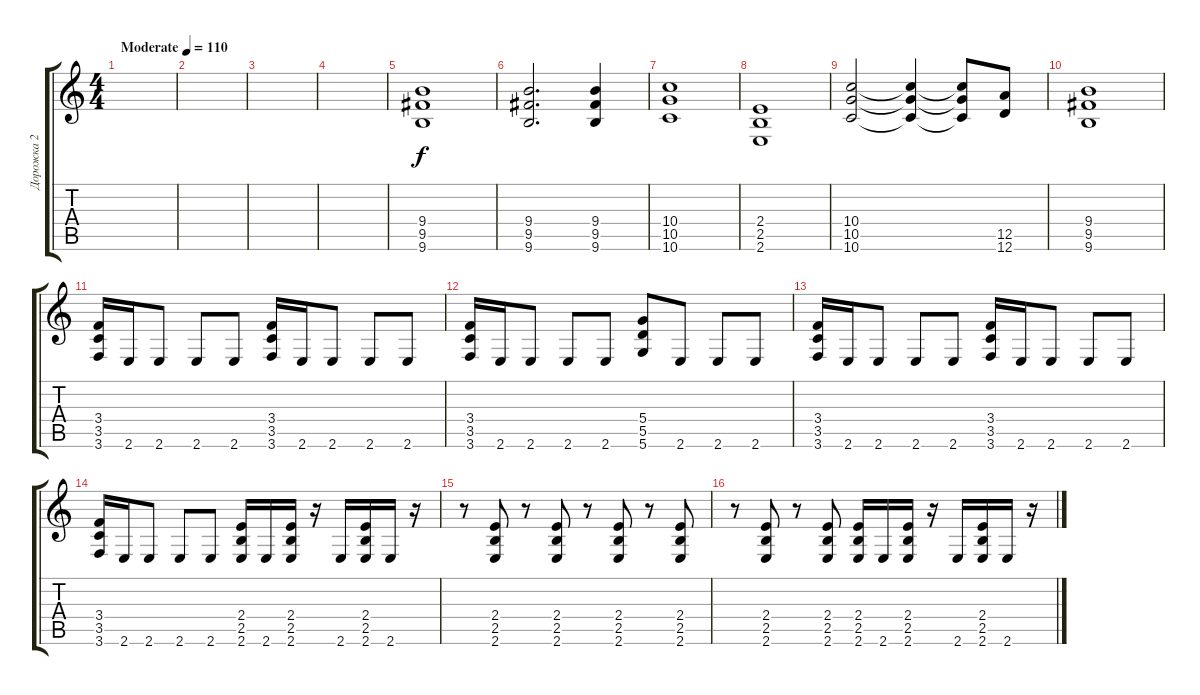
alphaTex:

\track ("Дорожка 2" "Дорожка 2") {instrument overdrivenguitar}
\staff {score tabs}
\tuning (E4 B3 G3 D3 A2 D2) {hide}
\ts (4 4)
\tempo (110 "Moderate")
\clef g2
\ks c
|
|
|
|
(9.4 9.5 9.6).1 |
(9.4 9.5 9.6).2{d} (9.4 9.5 9.6).4 |
(10.4 10.5 10.6).1 |
(2.4 2.5 2.6).1 |
(10.4 10.5 10.6).2 (10.4{t} 10.5{t} 10.6{t}).4 (10.4{t} 10.5{t} 10.6{t}).8 (12.5 12.6).8 |
(9.4 9.5 9.6).1 |
(3.4 3.5 3.6).16 2.6.16 2.6.8 2.6.8 2.6.8 (3.4 3.5 3.6).16 2.6.16 2.6.8 2.6.8 2.6.8 |
(3.4 3.5 3.6).16 2.6.16 2.6.8 2.6.8 2.6.8 (5.4 5.5 5.6).8 2.6.8 2.6.8 2.6.8 |
(3.4 3.5 3.6).16 2.6.16 2.6.8 2.6.8 2.6.8 (3.4 3.5 3.6).16 2.6.16 2.6.8 2.6.8 2.6.8 |
(3.4 3.5 3.6).16 2.6.16 2.6.8 2.6.8 2.6.8 (2.4 2.5 2.6).16 2.6.16 (2.4 2.5 2.6).16 r.16 2.6.16 (2.4 2.5 2.6).16 2.6.16 r.16 |
r.8 (2.4 2.5 2.6).8 r.8 (2.4 2.5 2.6).8 r.8 (2.4 2.5 2.6).8 r.8 (2.4 2.5 2.6).8 |
r.8 (2.4 2.5 2.6).8 r.8 (2.4 2.5 2.6).8 (2.4 2.5 2.6).16 2.6.16 (2.4 2.5 2.6).16 r.16 2.6.16 (2.4 2.5 2.6).16 2.6.16 r.16
